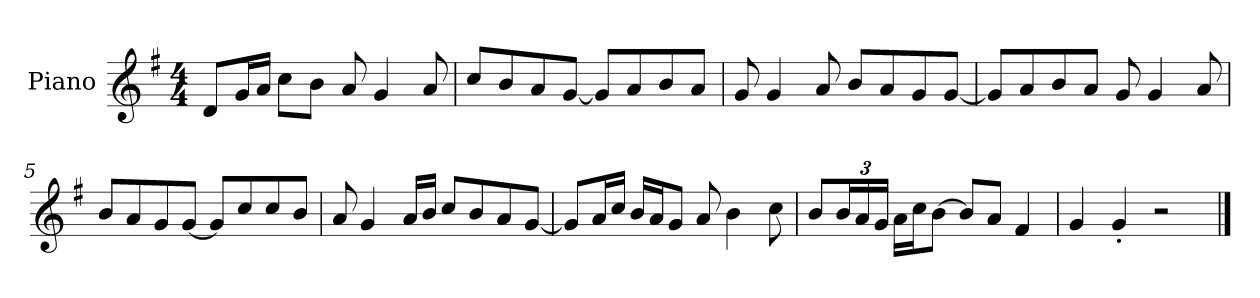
**kern
*part1
*staff1
*I"Piano
*I'P-no
*clefG2
*k[f#]
*M4/4
*MM90
=1
8d/L
16g/L
16a/JJ
8cc\L
8b\J
8a/
4g/
8a/
=2
8cc/L
8b/
8a/
[8g/J
8g/L]
8a/
8b/
8a/J
=3
8g/
4g/
8a/
8b/L
8a/
8g/
[8g/J
=4
8g/L]
8a/
8b/
8a/J
8g/
4g/
8a/
!!LO:LB:g=z
=5
8b/L
8a/
8g/
[8g/J
8g/L]
8cc/
8cc/
8b/J
=6
8a/
4g/
16a/LL
16b/JJ
8cc/L
8b/
8a/
[8g/J
=7
8g/L]
16a/L
16cc/JJ
16b/LL
16a/J
8g/J
8a/
4b\
8cc\
=8
8b/L
*Xbrackettup
24b/L
24a/
24g/JJ
16a\LL
16cc\J
[8b\J
8b/L]
8a/J
4f#/
=9
4g/
4g'/
2r
==
*-
